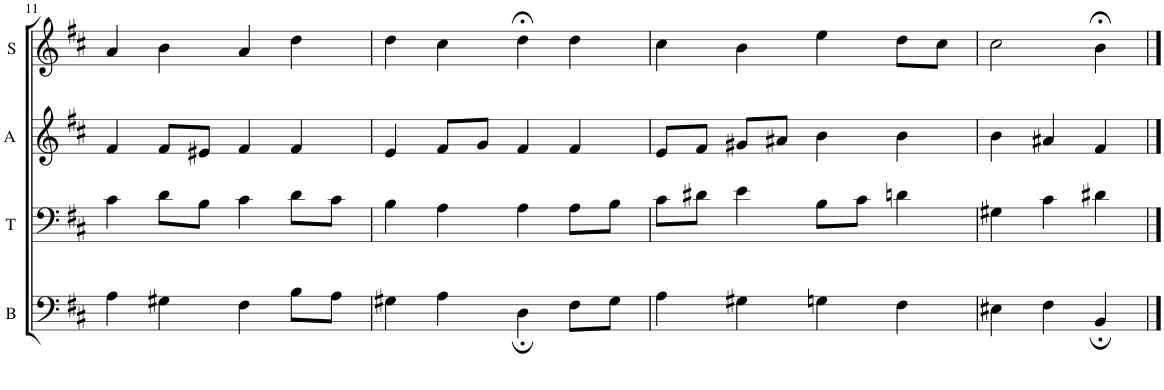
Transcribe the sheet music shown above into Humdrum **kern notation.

**kern	**kern	**kern	**kern
*part4	*part3	*part2	*part1
*staff4	*staff3	*staff2	*staff1
*I"B	*I"T	*I"A	*I"S
*I'B	*I'T	*I'A	*I'S
!!LO:PB:g=z
*clefF4	*clefF4	*clefG2	*clefG2
*k[f#c#]	*k[f#c#]	*k[f#c#]	*k[f#c#]
*M4/4	*M4/4	*M4/4	*M4/4
=11	=11	=11	=11
4A\	4c#\	4f#/	4a/
4G#X\	8d\L	8f#/L	4b\
.	8B\J	8e#X/J	.
4F#\	4c#\	4f#/	4a/
8B\L	8d\L	4f#/	4dd\
8A\J	8c#\J	.	.
=12	=12	=12	=12
4G#X\	4B\	4e/	4dd\
4A\	4A\	8f#/L	4cc#\
.	.	8g/J	.
4D;\	4A\	4f#/	4dd;<\
8F#\L	8A\L	4f#/	4dd\
8G#\J	8B\J	.	.
=13	=13	=13	=13
4A\	8c#\L	8e/L	4cc#\
.	8d#X\J	8f#/J	.
4G#X\	4e\	8g#X/L	4b\
.	.	8a#X/J	.
4Gn\	8B\L	4b\	4ee\
.	8c#\J	.	.
4F#\	4dn\	4b\	8dd\L
.	.	.	8cc#\J
=14	=14	=14	=14
4E#X\	4G#X\	4b\	2cc#\
4F#\	4c#\	4a#X/	.
4BB;/	4d#X\	4f#/	4b;<\
==	==	==	==
*-	*-	*-	*-
